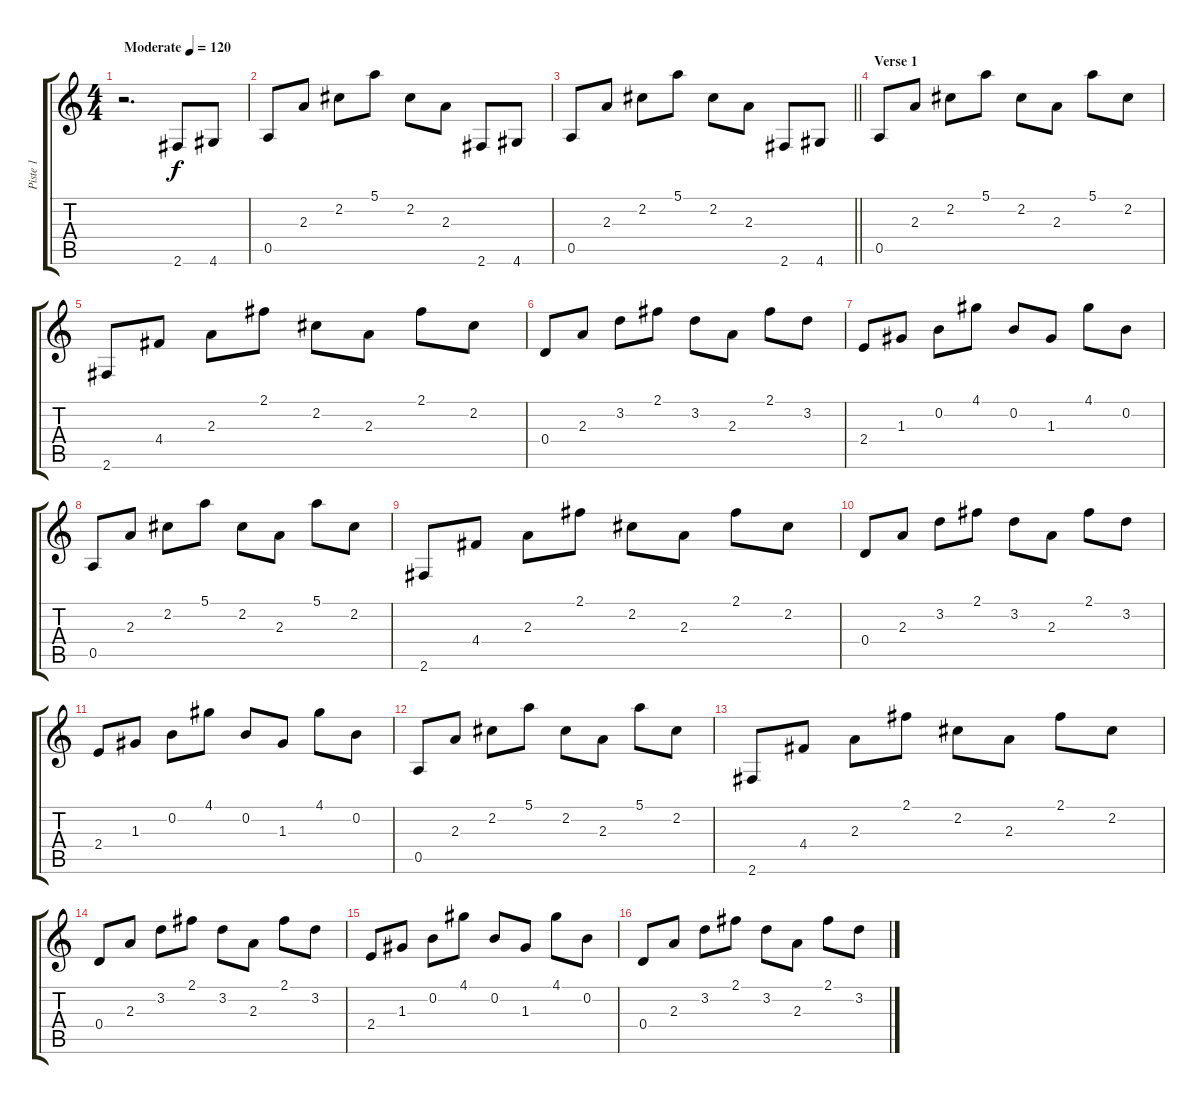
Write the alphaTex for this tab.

\track ("Piste 1" "Piste 1") {instrument acousticguitarsteel}
\staff {score tabs}
\tuning (E4 B3 G3 D3 A2 E2) {hide}
\ts (4 4)
\tempo (120 "Moderate")
\clef g2
\ks c
r.2{d dy f instrument acousticguitarsteel} 2.6.8 4.6.8 |
0.5.8 2.3.8 2.2.8 5.1.8 2.2.8 2.3.8 2.6.8 4.6.8 |
\barLineRight lightlight
0.5.8 2.3.8 2.2.8 5.1.8 2.2.8 2.3.8 2.6.8 4.6.8 |
\section ("" "Verse 1")
0.5.8 2.3.8 2.2.8 5.1.8 2.2.8 2.3.8 5.1.8 2.2.8 |
2.6.8 4.4.8 2.3.8 2.1.8 2.2.8 2.3.8 2.1.8 2.2.8 |
0.4.8 2.3.8 3.2.8 2.1.8 3.2.8 2.3.8 2.1.8 3.2.8 |
2.4.8 1.3.8 0.2.8 4.1.8 0.2.8 1.3.8 4.1.8 0.2.8 |
0.5.8 2.3.8 2.2.8 5.1.8 2.2.8 2.3.8 5.1.8 2.2.8 |
2.6.8 4.4.8 2.3.8 2.1.8 2.2.8 2.3.8 2.1.8 2.2.8 |
0.4.8 2.3.8 3.2.8 2.1.8 3.2.8 2.3.8 2.1.8 3.2.8 |
2.4.8 1.3.8 0.2.8 4.1.8 0.2.8 1.3.8 4.1.8 0.2.8 |
0.5.8 2.3.8 2.2.8 5.1.8 2.2.8 2.3.8 5.1.8 2.2.8 |
2.6.8 4.4.8 2.3.8 2.1.8 2.2.8 2.3.8 2.1.8 2.2.8 |
0.4.8 2.3.8 3.2.8 2.1.8 3.2.8 2.3.8 2.1.8 3.2.8 |
2.4.8 1.3.8 0.2.8 4.1.8 0.2.8 1.3.8 4.1.8 0.2.8 |
0.4.8 2.3.8 3.2.8 2.1.8 3.2.8 2.3.8 2.1.8 3.2.8
